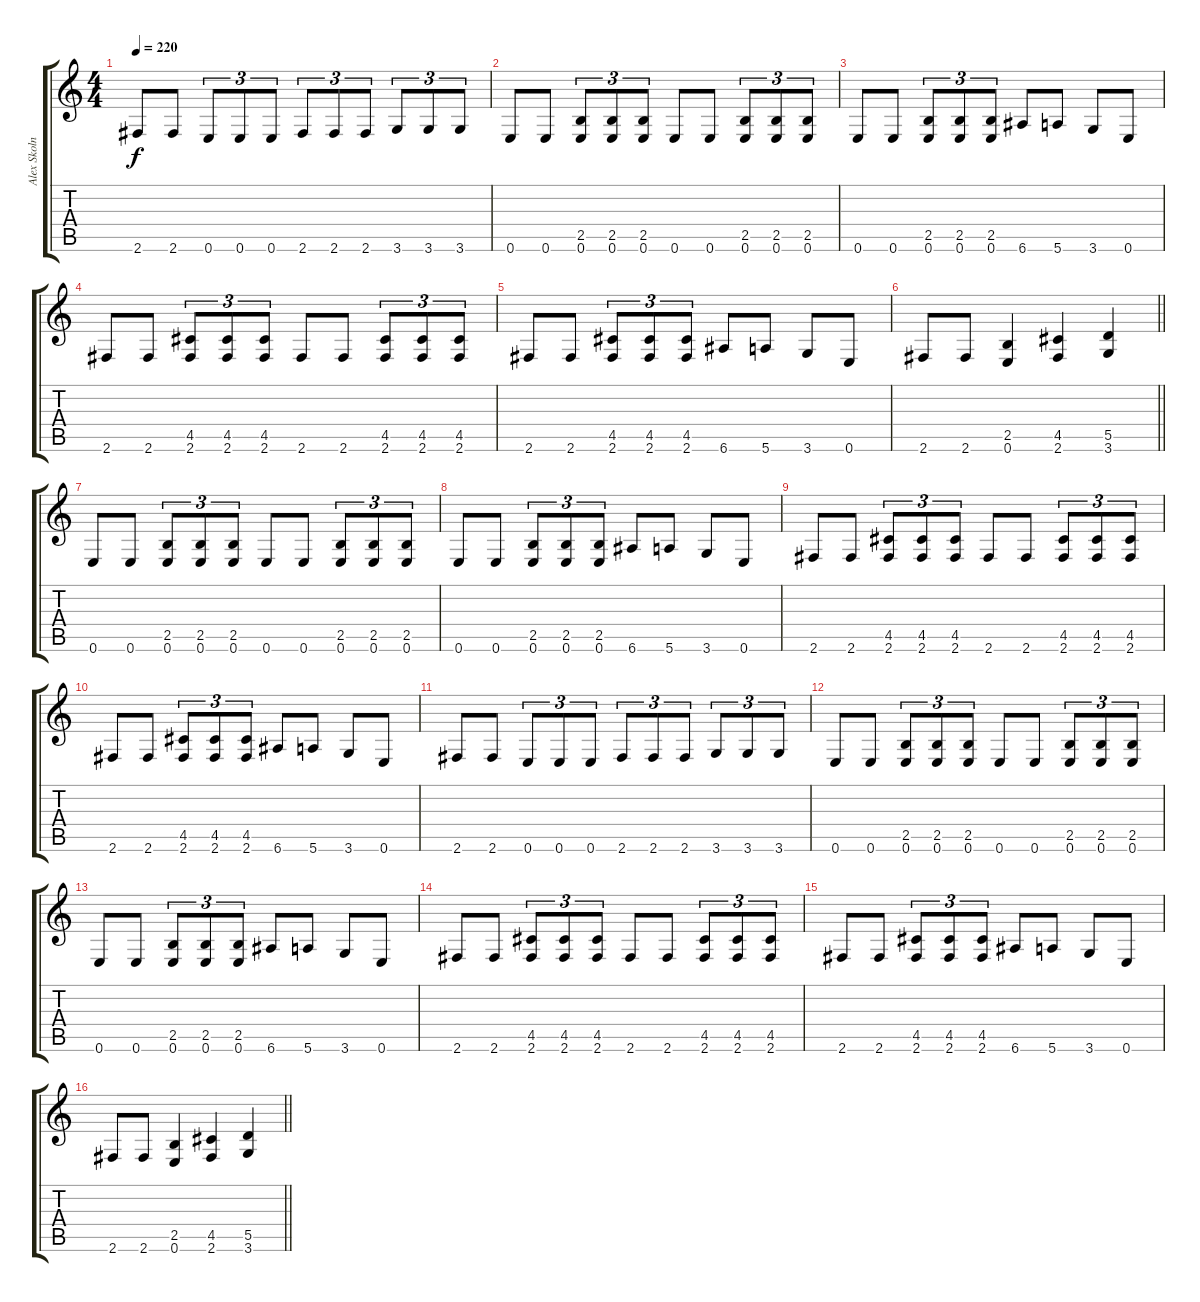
\track ("Alex Skolnick (Lead Gutar)" "Alex Skoln") {instrument distortionguitar}
\staff {score tabs}
\tuning (E4 B3 G3 D3 A2 E2) {hide}
\ts (4 4)
\tempo 220
\clef g2
\ks c
2.6.8{dy f} 2.6.8 0.6.8{tu (3 2)} 0.6.8{tu (3 2)} 0.6.8{tu (3 2)} 2.6.8{tu (3 2)} 2.6.8{tu (3 2)} 2.6.8{tu (3 2)} 3.6.8{tu (3 2)} 3.6.8{tu (3 2)} 3.6.8{tu (3 2)} |
0.6.8 0.6.8 (2.5 0.6).8{tu (3 2)} (2.5 0.6).8{tu (3 2)} (2.5 0.6).8{tu (3 2)} 0.6.8 0.6.8 (2.5 0.6).8{tu (3 2)} (2.5 0.6).8{tu (3 2)} (2.5 0.6).8{tu (3 2)} |
0.6.8 0.6.8 (2.5 0.6).8{tu (3 2)} (2.5 0.6).8{tu (3 2)} (2.5 0.6).8{tu (3 2)} 6.6.8 5.6.8 3.6.8 0.6.8 |
2.6.8 2.6.8 (4.5 2.6).8{tu (3 2)} (4.5 2.6).8{tu (3 2)} (4.5 2.6).8{tu (3 2)} 2.6.8 2.6.8 (4.5 2.6).8{tu (3 2)} (4.5 2.6).8{tu (3 2)} (4.5 2.6).8{tu (3 2)} |
2.6.8 2.6.8 (4.5 2.6).8{tu (3 2)} (4.5 2.6).8{tu (3 2)} (4.5 2.6).8{tu (3 2)} 6.6.8 5.6.8 3.6.8 0.6.8 |
\barLineRight lightlight
2.6.8 2.6.8 (2.5 0.6).4 (4.5 2.6).4 (5.5 3.6).4 |
0.6.8 0.6.8 (2.5 0.6).8{tu (3 2)} (2.5 0.6).8{tu (3 2)} (2.5 0.6).8{tu (3 2)} 0.6.8 0.6.8 (2.5 0.6).8{tu (3 2)} (2.5 0.6).8{tu (3 2)} (2.5 0.6).8{tu (3 2)} |
0.6.8 0.6.8 (2.5 0.6).8{tu (3 2)} (2.5 0.6).8{tu (3 2)} (2.5 0.6).8{tu (3 2)} 6.6.8 5.6.8 3.6.8 0.6.8 |
2.6.8 2.6.8 (4.5 2.6).8{tu (3 2)} (4.5 2.6).8{tu (3 2)} (4.5 2.6).8{tu (3 2)} 2.6.8 2.6.8 (4.5 2.6).8{tu (3 2)} (4.5 2.6).8{tu (3 2)} (4.5 2.6).8{tu (3 2)} |
2.6.8 2.6.8 (4.5 2.6).8{tu (3 2)} (4.5 2.6).8{tu (3 2)} (4.5 2.6).8{tu (3 2)} 6.6.8 5.6.8 3.6.8 0.6.8 |
2.6.8 2.6.8 0.6.8{tu (3 2)} 0.6.8{tu (3 2)} 0.6.8{tu (3 2)} 2.6.8{tu (3 2)} 2.6.8{tu (3 2)} 2.6.8{tu (3 2)} 3.6.8{tu (3 2)} 3.6.8{tu (3 2)} 3.6.8{tu (3 2)} |
0.6.8 0.6.8 (2.5 0.6).8{tu (3 2)} (2.5 0.6).8{tu (3 2)} (2.5 0.6).8{tu (3 2)} 0.6.8 0.6.8 (2.5 0.6).8{tu (3 2)} (2.5 0.6).8{tu (3 2)} (2.5 0.6).8{tu (3 2)} |
0.6.8 0.6.8 (2.5 0.6).8{tu (3 2)} (2.5 0.6).8{tu (3 2)} (2.5 0.6).8{tu (3 2)} 6.6.8 5.6.8 3.6.8 0.6.8 |
2.6.8 2.6.8 (4.5 2.6).8{tu (3 2)} (4.5 2.6).8{tu (3 2)} (4.5 2.6).8{tu (3 2)} 2.6.8 2.6.8 (4.5 2.6).8{tu (3 2)} (4.5 2.6).8{tu (3 2)} (4.5 2.6).8{tu (3 2)} |
2.6.8 2.6.8 (4.5 2.6).8{tu (3 2)} (4.5 2.6).8{tu (3 2)} (4.5 2.6).8{tu (3 2)} 6.6.8 5.6.8 3.6.8 0.6.8 |
\barLineRight lightlight
2.6.8 2.6.8 (2.5 0.6).4 (4.5 2.6).4 (5.5 3.6).4
